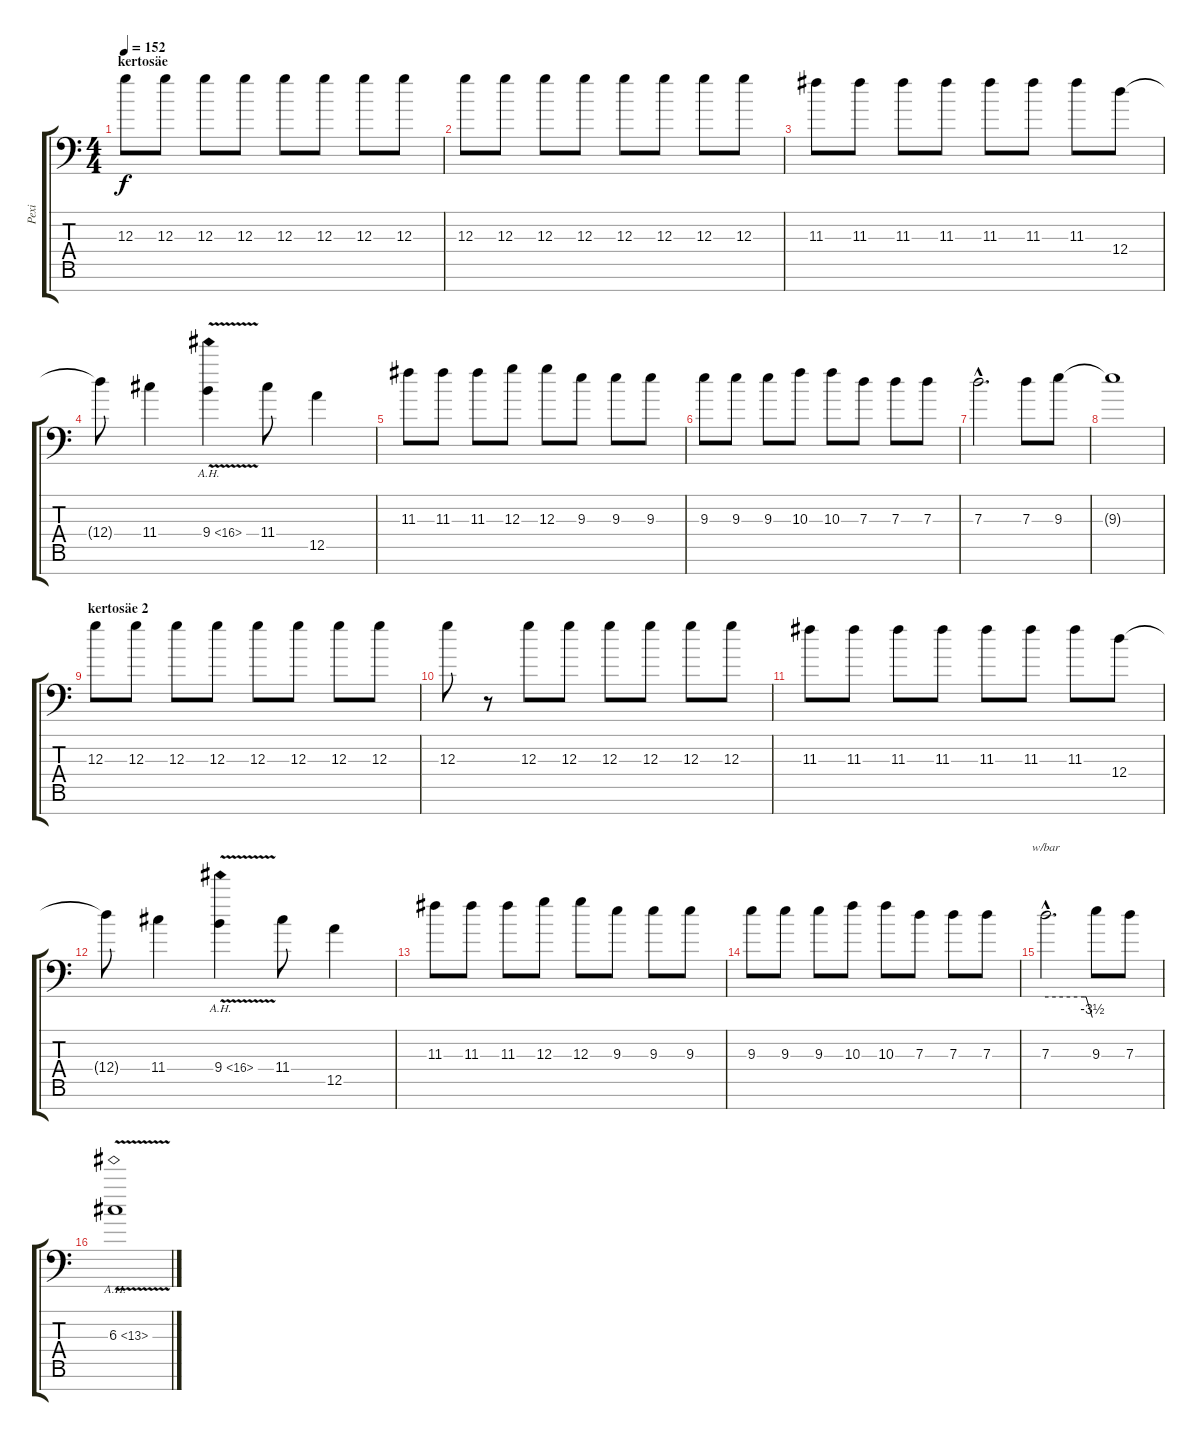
\track ("Pexi" "Pexi") {instrument distortionguitar}
\staff {score tabs}
\tuning (E4 B3 G3 D3 A2 D2 A1) {hide}
\ts (4 4)
\section ("" "kertosäe")
\tempo 152
\clef f4
\ks c
12.3.8{dy f} 12.3.8 12.3.8 12.3.8 12.3.8 12.3.8 12.3.8 12.3.8 |
12.3.8 12.3.8 12.3.8 12.3.8 12.3.8 12.3.8 12.3.8 12.3.8 |
11.3.8 11.3.8 11.3.8 11.3.8 11.3.8 11.3.8 11.3.8 12.4.8 |
12.4{t}.8 11.4.4 9.4{ah 7 v}.4 11.4.8 12.5.4 |
11.3.8 11.3.8 11.3.8 12.3.8 12.3.8 9.3.8 9.3.8 9.3.8 |
9.3.8 9.3.8 9.3.8 10.3.8 10.3.8 7.3.8 7.3.8 7.3.8 |
7.3{hac}.2{d} 7.3.8 9.3.8 |
9.3{t}.1 |
\section ("" "kertosäe 2")
12.3.8 12.3.8 12.3.8 12.3.8 12.3.8 12.3.8 12.3.8 12.3.8 |
12.3.8 r.8 12.3.8 12.3.8 12.3.8 12.3.8 12.3.8 12.3.8 |
11.3.8 11.3.8 11.3.8 11.3.8 11.3.8 11.3.8 11.3.8 12.4.8 |
12.4{t}.8 11.4.4 9.4{ah 7 v}.4 11.4.8 12.5.4 |
11.3.8 11.3.8 11.3.8 12.3.8 12.3.8 9.3.8 9.3.8 9.3.8 |
9.3.8 9.3.8 9.3.8 10.3.8 10.3.8 7.3.8 7.3.8 7.3.8 |
7.3{hac}.2{d tbe (custom default 0 0 50 0 52 0 60 -14)} 9.3.8 7.3.8 |
6.3{ah 7 v}.1
